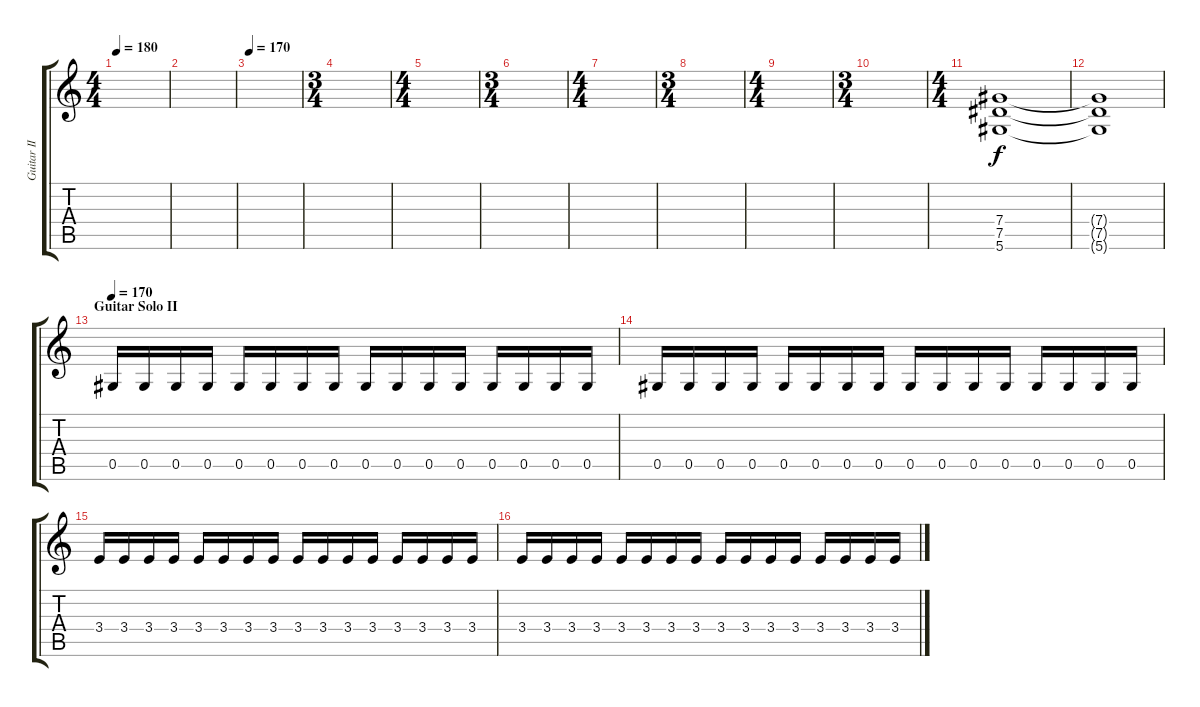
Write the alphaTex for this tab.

\track ("Guitar II" "Guitar II") {instrument distortionguitar}
\staff {score tabs}
\tuning (Eb4 Bb3 Gb3 Db3 Ab2 Eb2) {hide}
\ts (4 4)
\tempo 180
\clef g2
\ks c
|
|
\tempo 170
|
\ts (3 4)
|
\ts (4 4)
|
\ts (3 4)
|
\ts (4 4)
|
\ts (3 4)
|
\ts (4 4)
|
\ts (3 4)
|
\ts (4 4)
(7.4 7.5 5.6).1 |
(7.4{t} 7.5{t} 5.6{t}).1 |
\section ("" "Guitar Solo II")
\tempo 170
0.5.16 0.5.16 0.5.16 0.5.16 0.5.16 0.5.16 0.5.16 0.5.16 0.5.16 0.5.16 0.5.16 0.5.16 0.5.16 0.5.16 0.5.16 0.5.16 |
0.5.16 0.5.16 0.5.16 0.5.16 0.5.16 0.5.16 0.5.16 0.5.16 0.5.16 0.5.16 0.5.16 0.5.16 0.5.16 0.5.16 0.5.16 0.5.16 |
3.4.16 3.4.16 3.4.16 3.4.16 3.4.16 3.4.16 3.4.16 3.4.16 3.4.16 3.4.16 3.4.16 3.4.16 3.4.16 3.4.16 3.4.16 3.4.16 |
3.4.16 3.4.16 3.4.16 3.4.16 3.4.16 3.4.16 3.4.16 3.4.16 3.4.16 3.4.16 3.4.16 3.4.16 3.4.16 3.4.16 3.4.16 3.4.16
